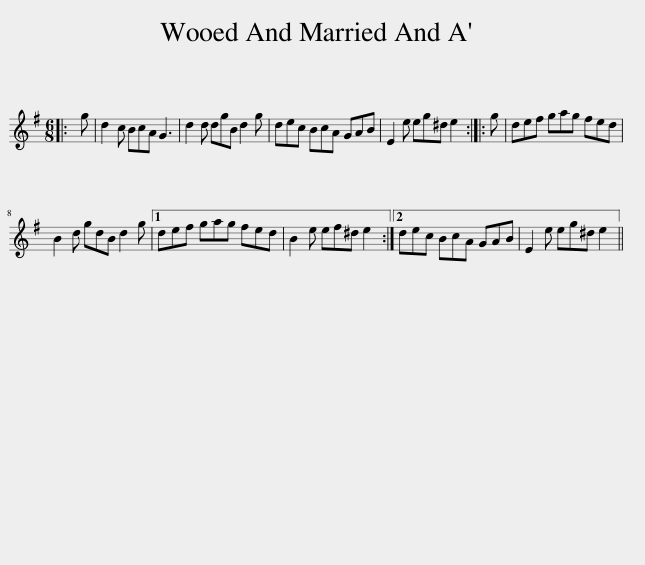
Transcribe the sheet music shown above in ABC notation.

X:1
L:1/8
M:6/8
I:linebreak $
K:Emin
V:1 treble
V:1
|: g | d2 c BcA G3 | d2 d dgB d2 g | dec BcA GAB | E2 e eg^d e2 :: %5
 g | def gag fed |$ B2 d gdB d2 g |1 def gag fed | B2 e ef^d e2 :|2 %10
 dec BcA GAB | E2 e eg^d e2 || %12
